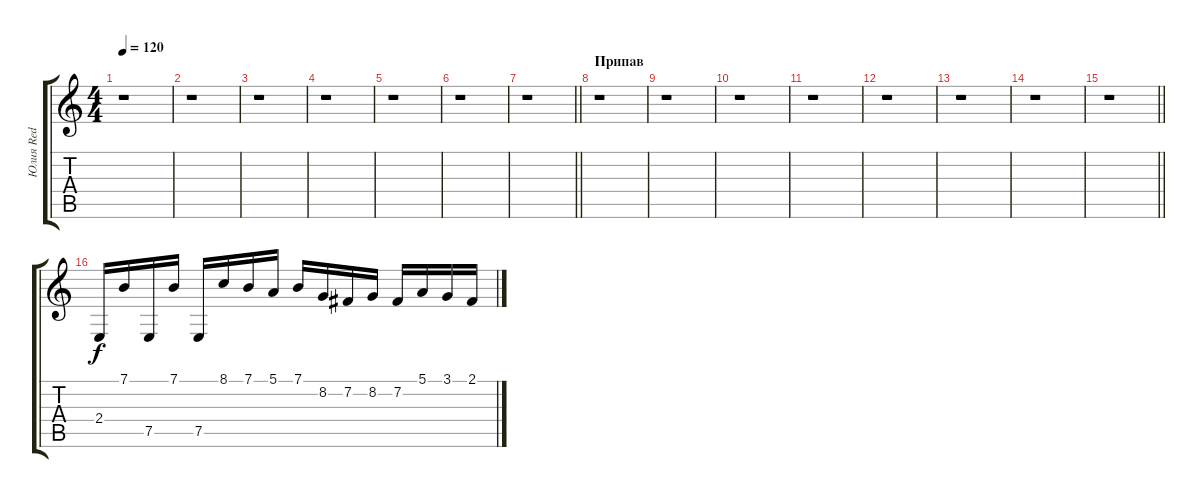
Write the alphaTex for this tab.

\track ("Юлия Red" "Юлия Red") {instrument electricgrandpiano}
\staff {score tabs}
\tuning (E4 B3 G3 D3 A2 E2) {hide}
\ts (4 4)
\tempo 120
\clef g2
\ks c
r.1{dy f} |
r.1 |
r.1 |
r.1 |
r.1 |
r.1 |
\barLineRight lightlight
r.1 |
\section ("" "Припав")
r.1 |
r.1 |
r.1 |
r.1 |
r.1 |
r.1 |
r.1 |
\barLineRight lightlight
r.1 |
2.4.16 7.1.16 7.5.16 7.1.16 7.5.16 8.1.16 7.1.16 5.1.16 7.1.16 8.2.16 7.2.16 8.2.16 7.2.16 5.1.16 3.1.16 2.1.16
